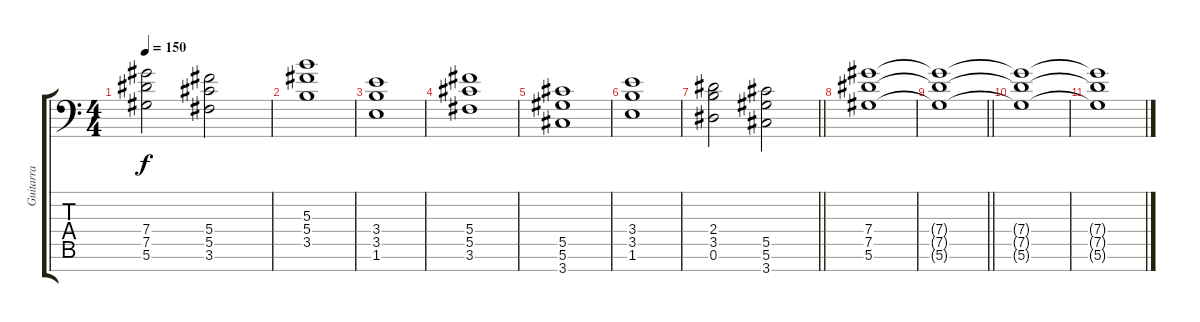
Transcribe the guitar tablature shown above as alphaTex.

\track ("Guitarra" "Guitarra") {instrument distortionguitar}
\staff {score tabs}
\tuning (Eb4 Bb3 Gb3 Db3 Ab2 Eb2 Bb1) {hide}
\ts (4 4)
\tempo 150
\clef f4
\ks c
(7.4{t} 7.5{t} 5.6{t}).2{dy f} (5.4 5.5 3.6).2 |
(5.3 5.4 3.5).1 |
(3.4 3.5 1.6).1 |
(5.4 5.5 3.6).1 |
(5.5 5.6 3.7).1 |
(3.4 3.5 1.6).1 |
\barLineRight lightlight
(2.4 3.5 0.6).2 (5.5 5.6 3.7).2 |
(7.4 7.5 5.6).1 |
\barLineRight lightlight
(7.4{t} 7.5{t} 5.6{t}).1 |
(7.4{t} 7.5{t} 5.6{t}).1{volume 0} |
(7.4{t} 7.5{t} 5.6{t}).1
